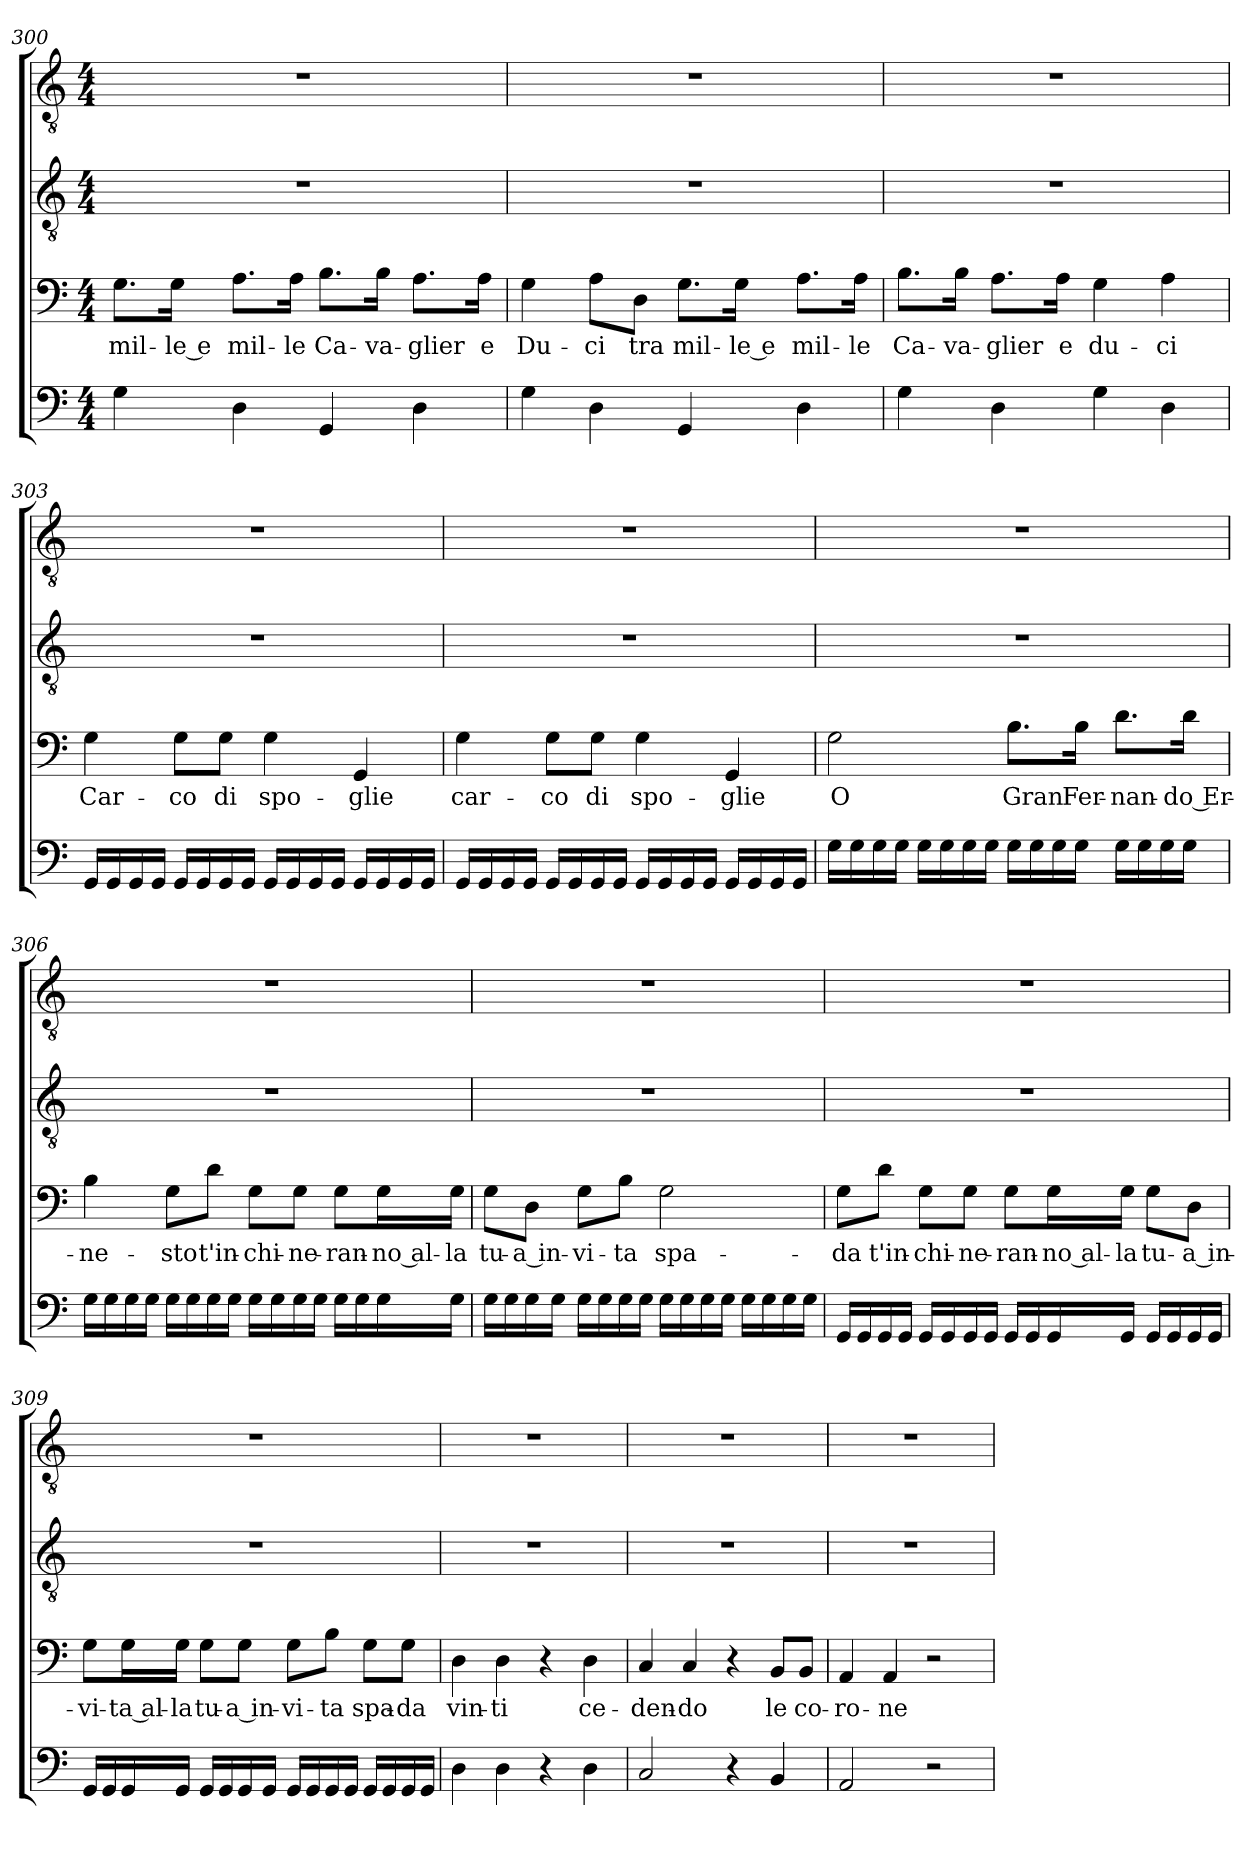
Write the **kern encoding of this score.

**kern	**kern	**text	**kern	**kern
*part4	*part3	*part3	*part2	*part1
*staff4	*staff3	*staff3	*staff2	*staff1
*clefF4	*clefF4	*	*clefGv2	*clefGv2
*k[]	*k[]	*	*k[]	*k[]
*C:	*C:	*	*C:	*C:
*M4/4	*M4/4	*	*M4/4	*M4/4
=300	=300	=300	=300	=300
!	!	!LO:LY:b	!	!
4G\	8.G\L	mil-	1r	1r
!	!	!LO:LY:b	!	!
.	16G\Jk	-le e	.	.
!	!	!LO:LY:b	!	!
4D\	8.A\L	mil-	.	.
!	!	!LO:LY:b	!	!
.	16A\Jk	-le	.	.
!	!	!LO:LY:b	!	!
4GG/	8.B\L	Ca-	.	.
!	!	!LO:LY:b	!	!
.	16B\Jk	-va-	.	.
!	!	!LO:LY:b	!	!
4D\	8.A\L	-glier	.	.
!	!	!LO:LY:b	!	!
.	16A\Jk	e	.	.
=301	=301	=301	=301	=301
!	!	!LO:LY:b	!	!
4G\	4G\	Du-	1r	1r
!	!	!LO:LY:b	!	!
4D\	8A\L	-ci	.	.
!	!	!LO:LY:b	!	!
.	8D\J	tra	.	.
!	!	!LO:LY:b	!	!
4GG/	8.G\L	mil-	.	.
!	!	!LO:LY:b	!	!
.	16G\Jk	-le e	.	.
!	!	!LO:LY:b	!	!
4D\	8.A\L	mil-	.	.
!	!	!LO:LY:b	!	!
.	16A\Jk	-le	.	.
!!LO:LB:g=z
=302	=302	=302	=302	=302
!	!	!LO:LY:b	!	!
4G\	8.B\L	Ca-	1r	1r
!	!	!LO:LY:b	!	!
.	16B\Jk	-va-	.	.
!	!	!LO:LY:b	!	!
4D\	8.A\L	-glier	.	.
!	!	!LO:LY:b	!	!
.	16A\Jk	e	.	.
!	!	!LO:LY:b	!	!
4G\	4G\	du-	.	.
!	!	!LO:LY:b	!	!
4D\	4A\	-ci	.	.
=303	=303	=303	=303	=303
!	!	!LO:LY:b	!	!
16GG/LL	4G\	Car-	1r	1r
16GG/	.	.	.	.
16GG/	.	.	.	.
16GG/JJ	.	.	.	.
!	!	!LO:LY:b	!	!
16GG/LL	8G\L	-co	.	.
16GG/	.	.	.	.
!	!	!LO:LY:b	!	!
16GG/	8G\J	di	.	.
16GG/JJ	.	.	.	.
!	!	!LO:LY:b	!	!
16GG/LL	4G\	spo-	.	.
16GG/	.	.	.	.
16GG/	.	.	.	.
16GG/JJ	.	.	.	.
!	!	!LO:LY:b	!	!
16GG/LL	4GG/	-glie	.	.
16GG/	.	.	.	.
16GG/	.	.	.	.
16GG/JJ	.	.	.	.
=304	=304	=304	=304	=304
!	!	!LO:LY:b	!	!
16GG/LL	4G\	car-	1r	1r
16GG/	.	.	.	.
16GG/	.	.	.	.
16GG/JJ	.	.	.	.
!	!	!LO:LY:b	!	!
16GG/LL	8G\L	-co	.	.
16GG/	.	.	.	.
!	!	!LO:LY:b	!	!
16GG/	8G\J	di	.	.
16GG/JJ	.	.	.	.
!	!	!LO:LY:b	!	!
16GG/LL	4G\	spo-	.	.
16GG/	.	.	.	.
16GG/	.	.	.	.
16GG/JJ	.	.	.	.
!	!	!LO:LY:b	!	!
16GG/LL	4GG/	-glie	.	.
16GG/	.	.	.	.
16GG/	.	.	.	.
16GG/JJ	.	.	.	.
!!LO:PB:g=z
=305	=305	=305	=305	=305
!	!	!LO:LY:b	!	!
16G\LL	2G\	O	1r	1r
16G\	.	.	.	.
16G\	.	.	.	.
16G\JJ	.	.	.	.
16G\LL	.	.	.	.
16G\	.	.	.	.
16G\	.	.	.	.
16G\JJ	.	.	.	.
!	!	!LO:LY:b	!	!
16G\LL	8.B\L	Gran	.	.
16G\	.	.	.	.
16G\	.	.	.	.
!	!	!LO:LY:b	!	!
16G\JJ	16B\Jk	Fer-	.	.
!	!	!LO:LY:b	!	!
16G\LL	8.d\L	-nan-	.	.
16G\	.	.	.	.
16G\	.	.	.	.
!	!	!LO:LY:b	!	!
16G\JJ	16d\Jk	-do Er-	.	.
=306	=306	=306	=306	=306
!	!	!LO:LY:b	!	!
16G\LL	4B\	-ne-	1r	1r
16G\	.	.	.	.
16G\	.	.	.	.
16G\JJ	.	.	.	.
!	!	!LO:LY:b	!	!
16G\LL	8G\L	-sto	.	.
16G\	.	.	.	.
!	!	!LO:LY:b	!	!
16G\	8d\J	t'in-	.	.
16G\JJ	.	.	.	.
!	!	!LO:LY:b	!	!
16G\LL	8G\L	-chi-	.	.
16G\	.	.	.	.
!	!	!LO:LY:b	!	!
16G\	8G\J	-ne-	.	.
16G\JJ	.	.	.	.
!	!	!LO:LY:b	!	!
16G\LL	8G\L	-ran-	.	.
16G\	.	.	.	.
!	!	!LO:LY:b	!	!
16G\	16G\L	-no al-	.	.
!	!	!LO:LY:b	!	!
16G\JJ	16G\JJ	-la	.	.
!!LO:LB:g=z
=307	=307	=307	=307	=307
!	!	!LO:LY:b	!	!
16G\LL	8G\L	tu-	1r	1r
16G\	.	.	.	.
!	!	!LO:LY:b	!	!
16G\	8D\J	-a in-	.	.
16G\JJ	.	.	.	.
!	!	!LO:LY:b	!	!
16G\LL	8G\L	-vi-	.	.
16G\	.	.	.	.
!	!	!LO:LY:b	!	!
16G\	8B\J	-ta	.	.
16G\JJ	.	.	.	.
!	!	!LO:LY:b	!	!
16G\LL	2G\	spa-	.	.
16G\	.	.	.	.
16G\	.	.	.	.
16G\JJ	.	.	.	.
16G\LL	.	.	.	.
16G\	.	.	.	.
16G\	.	.	.	.
16G\JJ	.	.	.	.
=308	=308	=308	=308	=308
!	!	!LO:LY:b	!	!
16GG/LL	8G\L	-da	1r	1r
16GG/	.	.	.	.
!	!	!LO:LY:b	!	!
16GG/	8d\J	t'in-	.	.
16GG/JJ	.	.	.	.
!	!	!LO:LY:b	!	!
16GG/LL	8G\L	-chi-	.	.
16GG/	.	.	.	.
!	!	!LO:LY:b	!	!
16GG/	8G\J	-ne-	.	.
16GG/JJ	.	.	.	.
!	!	!LO:LY:b	!	!
16GG/LL	8G\L	-ran-	.	.
16GG/	.	.	.	.
!	!	!LO:LY:b	!	!
16GG/	16G\L	-no al-	.	.
!	!	!LO:LY:b	!	!
16GG/JJ	16G\JJ	-la	.	.
!	!	!LO:LY:b	!	!
16GG/LL	8G\L	tu-	.	.
16GG/	.	.	.	.
!	!	!LO:LY:b	!	!
16GG/	8D\J	-a in-	.	.
16GG/JJ	.	.	.	.
!!LO:LB:g=z
=309	=309	=309	=309	=309
!	!	!LO:LY:b	!	!
16GG/LL	8G\L	-vi-	1r	1r
16GG/	.	.	.	.
!	!	!LO:LY:b	!	!
16GG/	16G\L	-ta al-	.	.
!	!	!LO:LY:b	!	!
16GG/JJ	16G\JJ	-la	.	.
!	!	!LO:LY:b	!	!
16GG/LL	8G\L	tu-	.	.
16GG/	.	.	.	.
!	!	!LO:LY:b	!	!
16GG/	8G\J	-a in-	.	.
16GG/JJ	.	.	.	.
!	!	!LO:LY:b	!	!
16GG/LL	8G\L	-vi-	.	.
16GG/	.	.	.	.
!	!	!LO:LY:b	!	!
16GG/	8B\J	-ta	.	.
16GG/JJ	.	.	.	.
!	!	!LO:LY:b	!	!
16GG/LL	8G\L	spa-	.	.
16GG/	.	.	.	.
!	!	!LO:LY:b	!	!
16GG/	8G\J	-da	.	.
16GG/JJ	.	.	.	.
=310	=310	=310	=310	=310
!	!	!LO:LY:b	!	!
4D\	4D\	vin-	1r	1r
!	!	!LO:LY:b	!	!
4D\	4D\	-ti	.	.
4r	4r	.	.	.
!	!	!LO:LY:b	!	!
4D\	4D\	ce-	.	.
=311	=311	=311	=311	=311
!	!	!LO:LY:b	!	!
2C/	4C/	-den-	1r	1r
!	!	!LO:LY:b	!	!
.	4C/	-do	.	.
4r	4r	.	.	.
!	!	!LO:LY:b	!	!
4BB/	8BB/L	le	.	.
!	!	!LO:LY:b	!	!
.	8BB/J	co-	.	.
!!LO:LB:g=z
=312	=312	=312	=312	=312
!	!	!LO:LY:b	!	!
2AA/	4AA/	-ro-	1r	1r
!	!	!LO:LY:b	!	!
.	4AA/	-ne	.	.
2r	2r	.	.	.
=	=	=	=	=
*-	*-	*-	*-	*-
